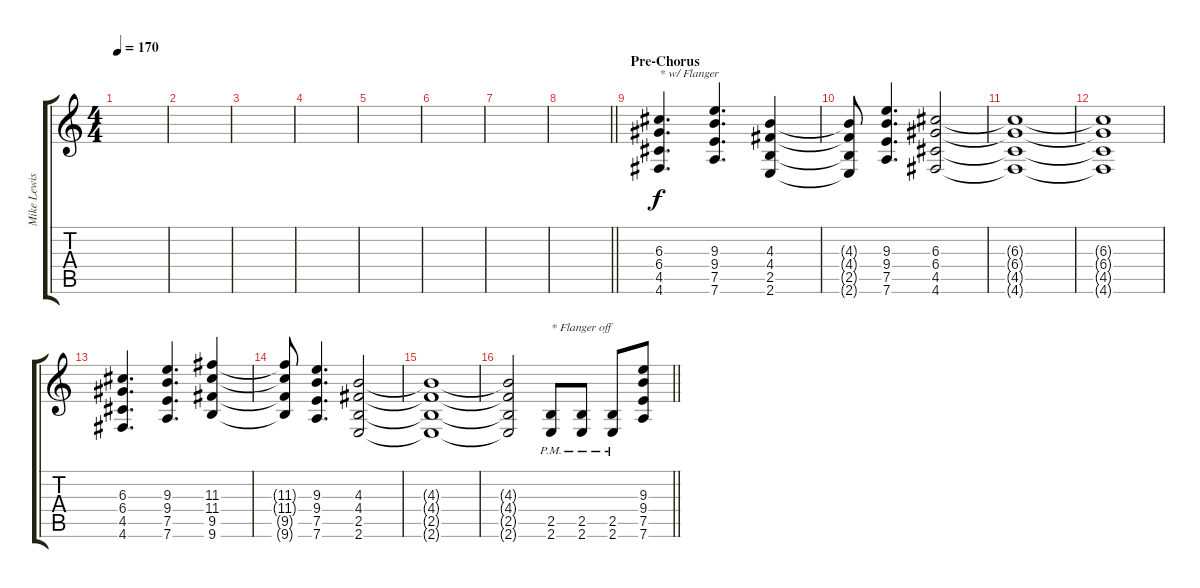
\track ("Mike Lewis | Rhythm" "Mike Lewis") {instrument electricguitarclean}
\staff {score tabs}
\tuning (E4 B3 G3 D3 A2 D2) {hide}
\ts (4 4)
\tempo 170
\clef g2
\ks c
|
|
|
|
|
|
|
\barLineRight lightlight
|
\section ("" "Pre-Chorus")
(6.3 6.4 4.5 4.6).4{d txt "* w/ Flanger" instrument overdrivenguitar} (9.3 9.4 7.5 7.6).4{d} (4.3 4.4 2.5 2.6).4 |
(4.3{t} 4.4{t} 2.5{t} 2.6{t}).8 (9.3 9.4 7.5 7.6).4{d} (6.3 6.4 4.5 4.6).2 |
(6.3{t} 6.4{t} 4.5{t} 4.6{t}).1 |
(6.3{t} 6.4{t} 4.5{t} 4.6{t}).1 |
(6.3 6.4 4.5 4.6).4{d} (9.3 9.4 7.5 7.6).4{d} (11.3 11.4 9.5 9.6).4 |
(11.3{t} 11.4{t} 9.5{t} 9.6{t}).8 (9.3 9.4 7.5 7.6).4{d} (4.3 4.4 2.5 2.6).2 |
(4.3{t} 4.4{t} 2.5{t} 2.6{t}).1 |
\barLineRight lightlight
(4.3{t} 4.4{t} 2.5{t} 2.6{t}).2 (2.5{pm} 2.6{pm}).8{txt "* Flanger off" instrument overdrivenguitar} (2.5{pm} 2.6{pm}).8 (2.5{pm} 2.6{pm}).8 (9.3 9.4 7.5 7.6).8
